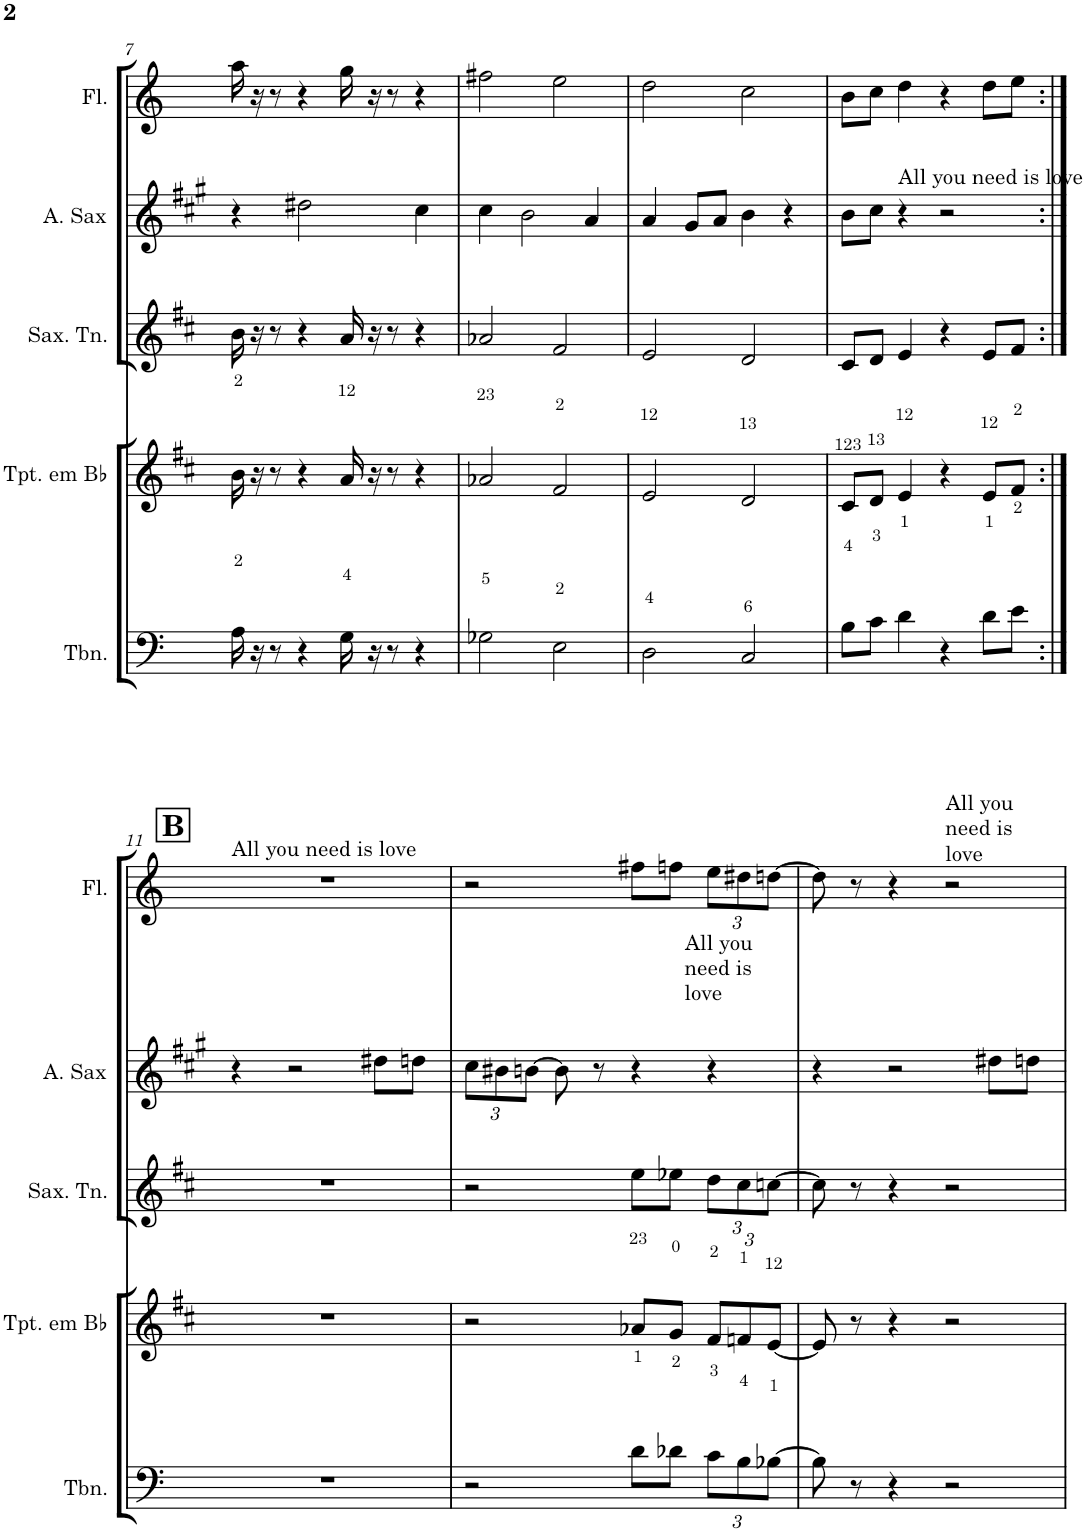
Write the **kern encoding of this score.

**kern	**kern	**kern	**kern	**kern
*part5	*part4	*part3	*part2	*part1
*staff5	*staff4	*staff3	*staff2	*staff1
*I"Trombone	*I"Trompete em Bb	*I"Saxofone Tenor	*I"Saxofone Alto	*I"Flauta Transversal
*I'Tbn.	*I'Tpt. em Bb	*I'Sax. Tn.	*	*I'Fl.
!!LO:PB:g=z
*clefF4	*clefG2	*clefG2	*clefG2	*clefG2
*	*Trd1c2	*Trd8c14	*Trd5c9	*
*k[]	*k[f#c#]	*k[f#c#]	*k[f#c#g#]	*k[]
*M4/4	*M4/4	*M4/4	*M4/4	*M4/4
=7	=7	=7	=7	=7
16A\	16b\	16b\	4r	16aa\
16r	16r	16r	.	16r
8r	8r	8r	.	8r
4r	4r	4r	2dd#X\	4r
16G\	16a/	16a/	.	16gg\
16r	16r	16r	.	16r
8r	8r	8r	.	8r
4r	4r	4r	4cc#\	4r
=8	=8	=8	=8	=8
2G-X\	2a-X/	2a-X/	4cc#\	2ff#X\
.	.	.	2b\	.
2E\	2f#/	2f#/	.	2ee\
.	.	.	4a/	.
=9	=9	=9	=9	=9
2D\	2e/	2e/	4a/	2dd\
.	.	.	8g#/L	.
.	.	.	8a/J	.
2C/	2d/	2d/	4b\	2cc\
.	.	.	4r	.
=10	=10	=10	=10	=10
8B\L	8c#/L	8c#/L	8b\L	8b\L
8c\J	8d/J	8d/J	8cc#\J	8cc\J
!	!	!	!LO:TX:a:t=All you need is love	!
4d\	4e/	4e/	4r	4dd\
4r	4r	4r	2r	4r
8d\L	8e/L	8e/L	.	8dd\L
8e\J	8f#/J	8f#/J	.	8ee\J
!!LO:LB:g=z
!!LO:REH:place=s1:a:B:cj:fs=14:t=B
=11:|!	=11:|!	=11:|!	=11:|!	=11:|!
!	!	!	!	!LO:TX:a:t=All you need is love
1r	1r	1r	4r	1r
.	.	.	2r	.
.	.	.	8dd#X\L	.
.	.	.	8ddn\J	.
=12	=12	=12	=12	=12
*	*	*	*Xbrackettup	*
2r	2r	2r	12cc#\L	2r
.	.	.	12b#X\	.
.	.	.	[12bn\J	.
.	.	.	8b\]	.
.	.	.	8r	.
8d\L	8a-X/L	8ee\L	4r	8ff#X\L
8d-X\J	8g/J	8ee-X\J	.	8ffn\J
*Xbrackettup	*Xbrackettup	*Xbrackettup	*	*Xbrackettup
!	!	!	!LO:TX:a:t=All you	!
!	!	!	!LO:TX:a:t=need is	!
!	!	!	!LO:TX:a:t=love	!
12c\L	12f#/L	12dd\L	4r	12ee\L
12B\	12fn/	12cc#\	.	12dd#X\
[12B-X\J	[12e/J	[12ccn\J	.	[12ddn\J
=13	=13	=13	=13	=13
8B-\]	8e/]	8cc\]	4r	8dd\]
8r	8r	8r	.	8r
4r	4r	4r	2r	4r
!	!	!	!	!LO:TX:a:t=All you
!	!	!	!	!LO:TX:a:t=need is
!	!	!	!	!LO:TX:a:t=love
2r	2r	2r	.	2r
.	.	.	8dd#X\L	.
.	.	.	8ddn\J	.
=	=	=	=	=
*-	*-	*-	*-	*-
